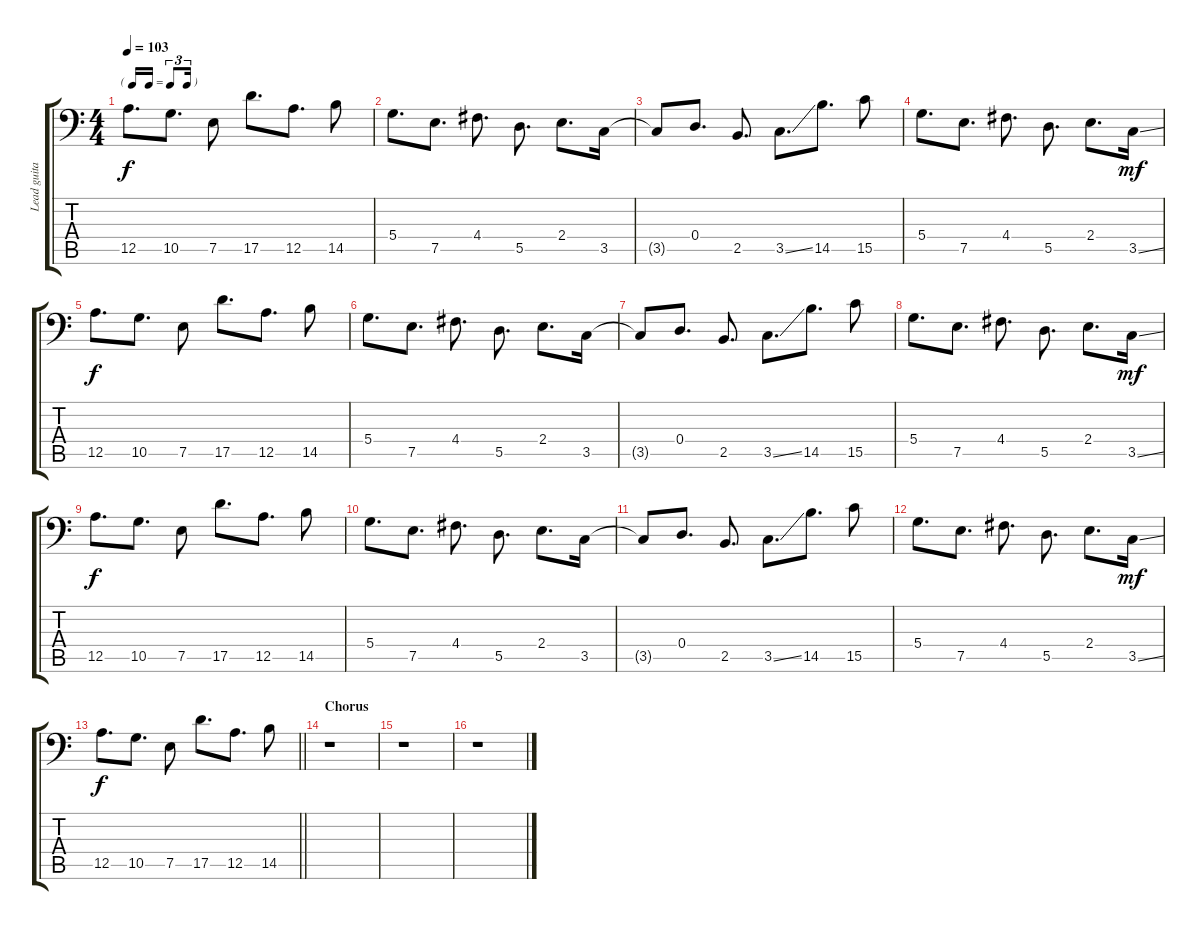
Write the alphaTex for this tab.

\track ("Lead guitar" "Lead guita") {instrument distortionguitar}
\staff {score tabs}
\tuning (E3 B2 G2 D2 A1 E1) {hide}
\ts (4 4)
\tf triplet16th
\tempo 103
\clef f4
\ks c
12.5.8{d dy f} 10.5.8{d} 7.5.8 17.5.8{d} 12.5.8{d} 14.5.8 |
5.4.8{d} 7.5.8{d} 4.4.8{d} 5.5.8{d} 2.4.8{d} 3.5.16 |
3.5{t}.8 0.4.8{d} 2.5.8{d} 3.5{ss}.8{d} 14.5.8{d} 15.5.8 |
5.4.8{d} 7.5.8{d} 4.4.8{d} 5.5.8{d} 2.4.8{d} 3.5{ss}.16{dy mf} |
12.5.8{d dy f} 10.5.8{d} 7.5.8 17.5.8{d} 12.5.8{d} 14.5.8 |
5.4.8{d} 7.5.8{d} 4.4.8{d} 5.5.8{d} 2.4.8{d} 3.5.16 |
3.5{t}.8 0.4.8{d} 2.5.8{d} 3.5{ss}.8{d} 14.5.8{d} 15.5.8 |
5.4.8{d} 7.5.8{d} 4.4.8{d} 5.5.8{d} 2.4.8{d} 3.5{ss}.16{dy mf} |
12.5.8{d dy f} 10.5.8{d} 7.5.8 17.5.8{d} 12.5.8{d} 14.5.8 |
5.4.8{d} 7.5.8{d} 4.4.8{d} 5.5.8{d} 2.4.8{d} 3.5.16 |
3.5{t}.8 0.4.8{d} 2.5.8{d} 3.5{ss}.8{d} 14.5.8{d} 15.5.8 |
5.4.8{d} 7.5.8{d} 4.4.8{d} 5.5.8{d} 2.4.8{d} 3.5{ss}.16{dy mf} |
\barLineRight lightlight
12.5.8{d dy f} 10.5.8{d} 7.5.8 17.5.8{d} 12.5.8{d} 14.5.8 |
\section ("" "Chorus")
r.1 |
r.1 |
r.1
